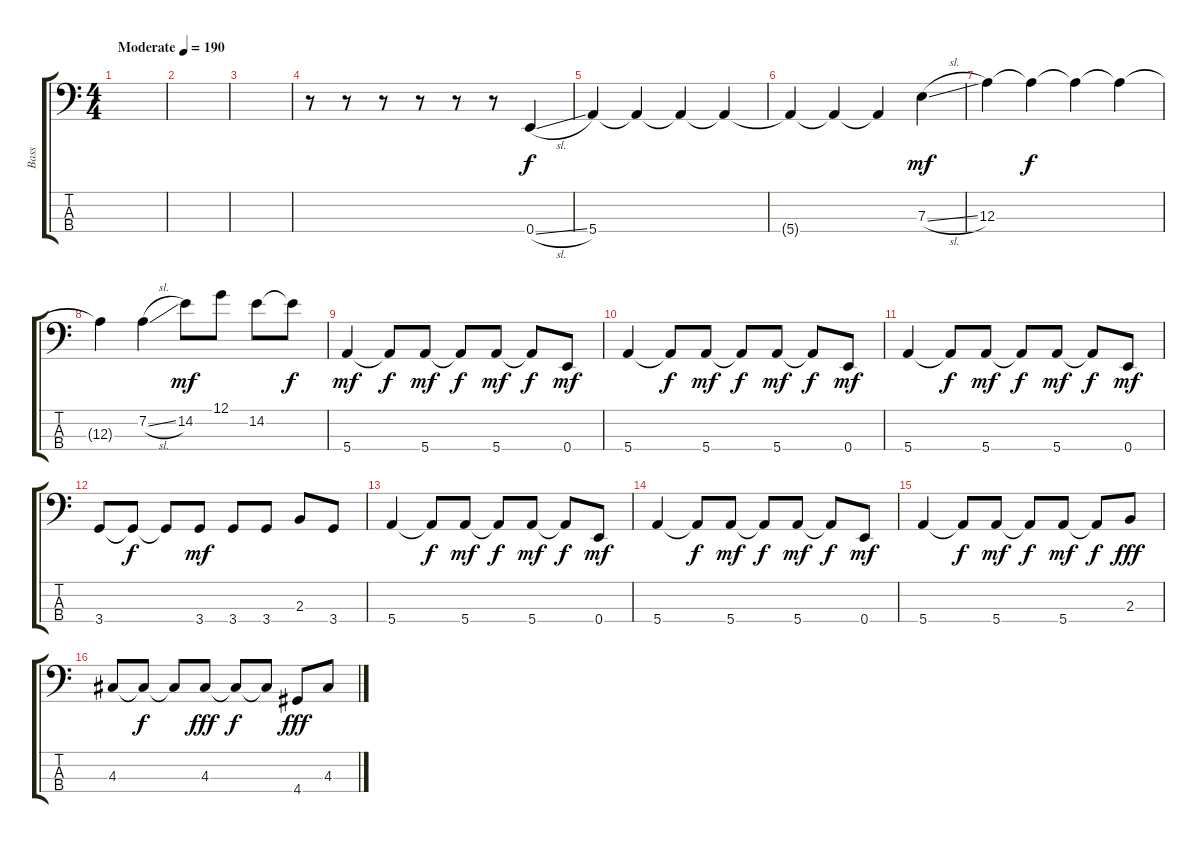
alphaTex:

\track ("Bass" "Bass") {instrument electricbassfinger}
\staff {score tabs}
\tuning (G2 D2 A1 E1) {hide}
\ts (4 4)
\tempo (190 "Moderate")
\clef f4
\ks c
|
|
|
r.8 r.8 r.8 r.8 r.8 r.8 0.4{sl}.4 |
5.4.4 5.4{t}.4{dy f} 5.4{t}.4 5.4{t}.4 |
5.4{t}.4 5.4{t}.4 5.4{t}.4 7.3{sl}.4{dy mf} |
12.3.4 12.3{t}.4{dy f} 12.3{t}.4 12.3{t}.4 |
12.3{t}.4 7.2{sl}.4 14.2.8{dy mf} 12.1.8 14.2.8 14.2{t}.8{dy f} |
5.4.4{dy mf} 5.4{t}.8{dy f} 5.4.8{dy mf} 5.4{t}.8{dy f} 5.4.8{dy mf} 5.4{t}.8{dy f} 0.4.8{dy mf} |
5.4.4 5.4{t}.8{dy f} 5.4.8{dy mf} 5.4{t}.8{dy f} 5.4.8{dy mf} 5.4{t}.8{dy f} 0.4.8{dy mf} |
5.4.4 5.4{t}.8{dy f} 5.4.8{dy mf} 5.4{t}.8{dy f} 5.4.8{dy mf} 5.4{t}.8{dy f} 0.4.8{dy mf} |
3.4.8 3.4{t}.8{dy f} 3.4{t}.8 3.4.8{dy mf} 3.4.8 3.4.8 2.3.8 3.4.8 |
5.4.4 5.4{t}.8{dy f} 5.4.8{dy mf} 5.4{t}.8{dy f} 5.4.8{dy mf} 5.4{t}.8{dy f} 0.4.8{dy mf} |
5.4.4 5.4{t}.8{dy f} 5.4.8{dy mf} 5.4{t}.8{dy f} 5.4.8{dy mf} 5.4{t}.8{dy f} 0.4.8{dy mf} |
5.4.4 5.4{t}.8{dy f} 5.4.8{dy mf} 5.4{t}.8{dy f} 5.4.8{dy mf} 5.4{t}.8{dy f} 2.3.8{dy fff} |
4.3.8 4.3{t}.8{dy f} 4.3{t}.8 4.3.8{dy fff} 4.3{t}.8{dy f} 4.3{t}.8 4.4.8{dy fff} 4.3.8
